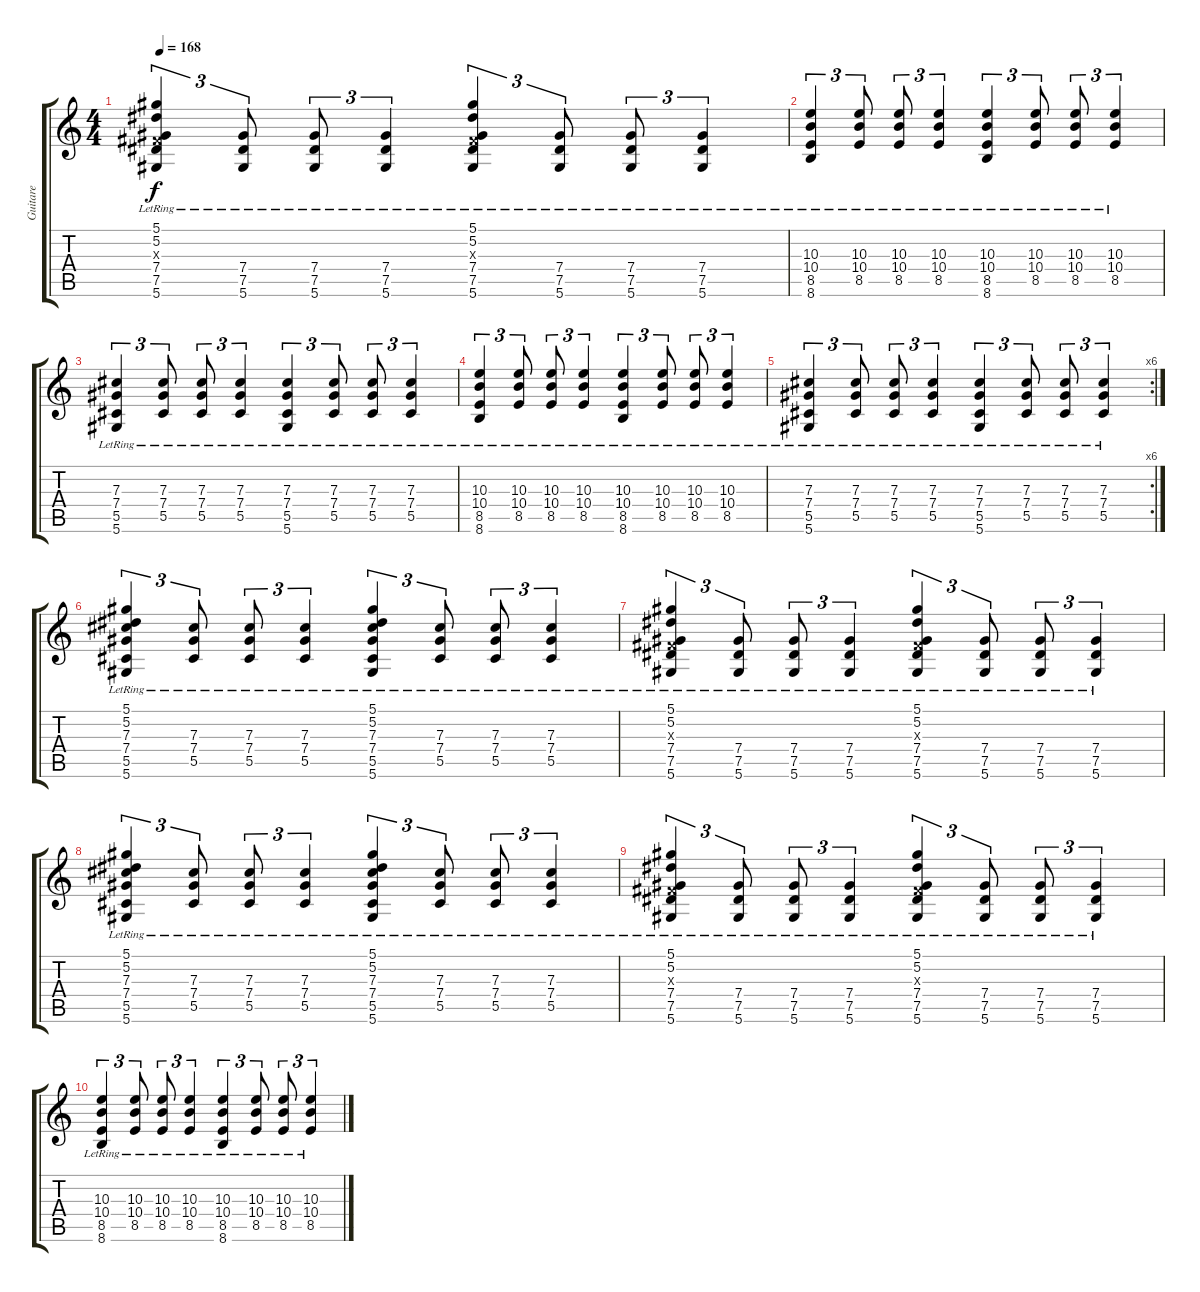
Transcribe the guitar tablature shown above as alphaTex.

\track ("Guitare" "Guitare") {instrument distortionguitar}
\staff {score tabs}
\tuning (Eb4 Bb3 Gb3 Db3 Ab2 Eb2) {hide}
\ts (4 4)
\tempo 168
\clef g2
\ks c
(5.1{lr} 5.2{lr} 0.3{x} 7.4{lr} 7.5{lr} 5.6{lr}).4{tu (3 2) dy f} (7.4{lr} 7.5{lr} 5.6{lr}).8{tu (3 2)} (7.4{lr} 7.5{lr} 5.6{lr}).8{tu (3 2)} (7.4{lr} 7.5{lr} 5.6{lr}).4{tu (3 2)} (5.1{lr} 5.2{lr} 0.3{x} 7.4{lr} 7.5{lr} 5.6{lr}).4{tu (3 2)} (7.4{lr} 7.5{lr} 5.6{lr}).8{tu (3 2)} (7.4{lr} 7.5{lr} 5.6{lr}).8{tu (3 2)} (7.4{lr} 7.5{lr} 5.6{lr}).4{tu (3 2)} |
(10.3{lr} 10.4{lr} 8.5{lr} 8.6{lr}).4{tu (3 2)} (10.3{lr} 10.4{lr} 8.5{lr}).8{tu (3 2)} (10.3{lr} 10.4{lr} 8.5{lr}).8{tu (3 2)} (10.3{lr} 10.4{lr} 8.5{lr}).4{tu (3 2)} (10.3{lr} 10.4{lr} 8.5{lr} 8.6{lr}).4{tu (3 2)} (10.3{lr} 10.4{lr} 8.5{lr}).8{tu (3 2)} (10.3{lr} 10.4{lr} 8.5{lr}).8{tu (3 2)} (10.3{lr} 10.4{lr} 8.5{lr}).4{tu (3 2)} |
(7.3{lr} 7.4{lr} 5.5{lr} 5.6{lr}).4{tu (3 2)} (7.3{lr} 7.4{lr} 5.5{lr}).8{tu (3 2)} (7.3{lr} 7.4{lr} 5.5{lr}).8{tu (3 2)} (7.3{lr} 7.4{lr} 5.5{lr}).4{tu (3 2)} (7.3{lr} 7.4{lr} 5.5{lr} 5.6{lr}).4{tu (3 2)} (7.3{lr} 7.4{lr} 5.5{lr}).8{tu (3 2)} (7.3{lr} 7.4{lr} 5.5{lr}).8{tu (3 2)} (7.3{lr} 7.4{lr} 5.5{lr}).4{tu (3 2)} |
(10.3{lr} 10.4{lr} 8.5{lr} 8.6{lr}).4{tu (3 2)} (10.3{lr} 10.4{lr} 8.5{lr}).8{tu (3 2)} (10.3{lr} 10.4{lr} 8.5{lr}).8{tu (3 2)} (10.3{lr} 10.4{lr} 8.5{lr}).4{tu (3 2)} (10.3{lr} 10.4{lr} 8.5{lr} 8.6{lr}).4{tu (3 2)} (10.3{lr} 10.4{lr} 8.5{lr}).8{tu (3 2)} (10.3{lr} 10.4{lr} 8.5{lr}).8{tu (3 2)} (10.3{lr} 10.4{lr} 8.5{lr}).4{tu (3 2)} |
\rc 6
(7.3{lr} 7.4{lr} 5.5{lr} 5.6{lr}).4{tu (3 2)} (7.3{lr} 7.4{lr} 5.5{lr}).8{tu (3 2)} (7.3{lr} 7.4{lr} 5.5{lr}).8{tu (3 2)} (7.3{lr} 7.4{lr} 5.5{lr}).4{tu (3 2)} (7.3{lr} 7.4{lr} 5.5{lr} 5.6{lr}).4{tu (3 2)} (7.3{lr} 7.4{lr} 5.5{lr}).8{tu (3 2)} (7.3{lr} 7.4{lr} 5.5{lr}).8{tu (3 2)} (7.3{lr} 7.4{lr} 5.5{lr}).4{tu (3 2)} |
(5.1{lr} 5.2{lr} 7.3{lr} 7.4{lr} 5.5{lr} 5.6{lr}).4{tu (3 2) volume 0} (7.3{lr} 7.4{lr} 5.5{lr}).8{tu (3 2)} (7.3{lr} 7.4{lr} 5.5{lr}).8{tu (3 2)} (7.3{lr} 7.4{lr} 5.5{lr}).4{tu (3 2)} (5.1{lr} 5.2{lr} 7.3{lr} 7.4{lr} 5.5{lr} 5.6{lr}).4{tu (3 2)} (7.3{lr} 7.4{lr} 5.5{lr}).8{tu (3 2)} (7.3{lr} 7.4{lr} 5.5{lr}).8{tu (3 2)} (7.3{lr} 7.4{lr} 5.5{lr}).4{tu (3 2)} |
(5.1{lr} 5.2{lr} 0.3{x} 7.4{lr} 7.5{lr} 5.6{lr}).4{tu (3 2)} (7.4{lr} 7.5{lr} 5.6{lr}).8{tu (3 2)} (7.4{lr} 7.5{lr} 5.6{lr}).8{tu (3 2)} (7.4{lr} 7.5{lr} 5.6{lr}).4{tu (3 2)} (5.1{lr} 5.2{lr} 0.3{x} 7.4{lr} 7.5{lr} 5.6{lr}).4{tu (3 2)} (7.4{lr} 7.5{lr} 5.6{lr}).8{tu (3 2)} (7.4{lr} 7.5{lr} 5.6{lr}).8{tu (3 2)} (7.4{lr} 7.5{lr} 5.6{lr}).4{tu (3 2)} |
(5.1{lr} 5.2{lr} 7.3{lr} 7.4{lr} 5.5{lr} 5.6{lr}).4{tu (3 2)} (7.3{lr} 7.4{lr} 5.5{lr}).8{tu (3 2)} (7.3{lr} 7.4{lr} 5.5{lr}).8{tu (3 2)} (7.3{lr} 7.4{lr} 5.5{lr}).4{tu (3 2)} (5.1{lr} 5.2{lr} 7.3{lr} 7.4{lr} 5.5{lr} 5.6{lr}).4{tu (3 2)} (7.3{lr} 7.4{lr} 5.5{lr}).8{tu (3 2)} (7.3{lr} 7.4{lr} 5.5{lr}).8{tu (3 2)} (7.3{lr} 7.4{lr} 5.5{lr}).4{tu (3 2)} |
(5.1{lr} 5.2{lr} 0.3{x} 7.4{lr} 7.5{lr} 5.6{lr}).4{tu (3 2)} (7.4{lr} 7.5{lr} 5.6{lr}).8{tu (3 2)} (7.4{lr} 7.5{lr} 5.6{lr}).8{tu (3 2)} (7.4{lr} 7.5{lr} 5.6{lr}).4{tu (3 2)} (5.1{lr} 5.2{lr} 0.3{x} 7.4{lr} 7.5{lr} 5.6{lr}).4{tu (3 2)} (7.4{lr} 7.5{lr} 5.6{lr}).8{tu (3 2)} (7.4{lr} 7.5{lr} 5.6{lr}).8{tu (3 2)} (7.4{lr} 7.5{lr} 5.6{lr}).4{tu (3 2)} |
(10.3{lr} 10.4{lr} 8.5{lr} 8.6{lr}).4{tu (3 2)} (10.3{lr} 10.4{lr} 8.5{lr}).8{tu (3 2)} (10.3{lr} 10.4{lr} 8.5{lr}).8{tu (3 2)} (10.3{lr} 10.4{lr} 8.5{lr}).4{tu (3 2)} (10.3{lr} 10.4{lr} 8.5{lr} 8.6{lr}).4{tu (3 2)} (10.3{lr} 10.4{lr} 8.5{lr}).8{tu (3 2)} (10.3{lr} 10.4{lr} 8.5{lr}).8{tu (3 2)} (10.3{lr} 10.4{lr} 8.5{lr}).4{tu (3 2)}
